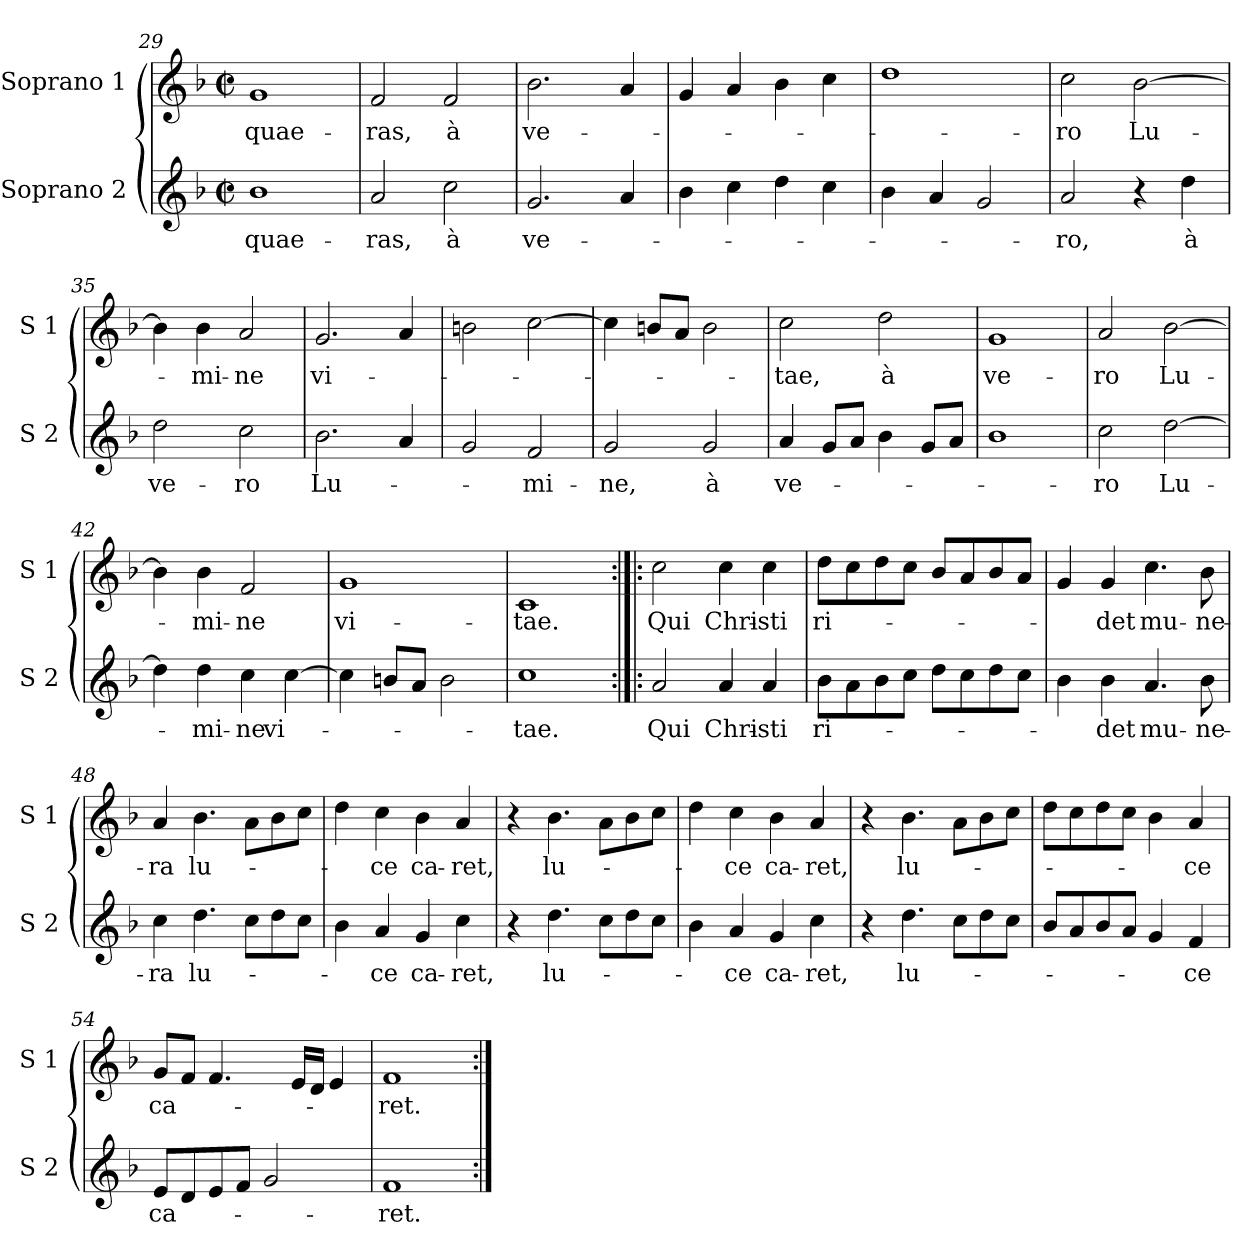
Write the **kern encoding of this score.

**kern	**text	**kern	**text
*part2	*part2	*part1	*part1
*staff2	*staff2	*staff1	*staff1
*I"Soprano 2	*	*I"Soprano 1	*
*I'S 2	*	*I'S 1	*
*clefG2	*	*clefG2	*
*k[b-]	*	*k[b-]	*
*F:	*	*F:	*
*M2/2	*	*M2/2	*
*met(c|)	*	*met(c|)	*
=29	=29	=29	=29
!	!LO:LY:b	!	!LO:LY:b
1b-	quae-	1g	quae-
=30	=30	=30	=30
!	!LO:LY:b	!	!LO:LY:b
2a/	-ras,	2f/	-ras,
!	!LO:LY:b	!	!LO:LY:b
2cc\	à	2f/	à
=31	=31	=31	=31
!	!LO:LY:b	!	!LO:LY:b
2.g/	ve-	2.b-\	ve-
4a/	.	4a/	.
=32	=32	=32	=32
4b-\	.	4g/	.
4cc\	.	4a/	.
4dd\	.	4b-\	.
4cc\	.	4cc\	.
!!LO:PB:g=z
=33	=33	=33	=33
4b-\	.	1dd	.
4a/	.	.	.
2g/	.	.	.
=34	=34	=34	=34
!	!LO:LY:b	!	!LO:LY:b
2a/	-ro,	2cc\	-ro
!	!	!	!LO:LY:b
4r	.	[2b-\	Lu-
!	!LO:LY:b	!	!
4dd\	à	.	.
=35	=35	=35	=35
!	!LO:LY:b	!	!
2dd\	ve-	4b-\]	.
!	!	!	!LO:LY:b
.	.	4b-\	-mi-
!	!LO:LY:b	!	!LO:LY:b
2cc\	-ro	2a/	-ne
=36	=36	=36	=36
!	!LO:LY:b	!	!LO:LY:b
2.b-\	Lu-	2.g/	vi-
4a/	.	4a/	.
=37	=37	=37	=37
2g/	.	2bn\	.
!	!LO:LY:b	!	!
2f/	-mi-	[2cc\	.
!!LO:LB:g=z
=38	=38	=38	=38
!	!LO:LY:b	!	!
2g/	-ne,	4cc\]	.
.	.	8bn/L	.
.	.	8a/J	.
!	!LO:LY:b	!	!
2g/	à	2b\	.
=39	=39	=39	=39
!	!LO:LY:b	!	!LO:LY:b
4a/	ve-	2cc\	-tae,
8g/L	.	.	.
8a/J	.	.	.
!	!	!	!LO:LY:b
4b-\	.	2dd\	à
8g/L	.	.	.
8a/J	.	.	.
=40	=40	=40	=40
!	!	!	!LO:LY:b
1b-	.	1g	ve-
=41	=41	=41	=41
!	!LO:LY:b	!	!LO:LY:b
2cc\	-ro	2a/	-ro
!	!LO:LY:b	!	!LO:LY:b
[2dd\	Lu-	[2b-\	Lu-
=42	=42	=42	=42
4dd\]	.	4b-\]	.
!	!LO:LY:b	!	!LO:LY:b
4dd\	-mi-	4b-\	-mi-
!	!LO:LY:b	!	!LO:LY:b
4cc\	-ne	2f/	-ne
!	!LO:LY:b	!	!
[4cc\	vi-	.	.
!!LO:LB:g=z
=43	=43	=43	=43
!	!	!	!LO:LY:b
4cc\]	.	1g	vi-
8bn/L	.	.	.
8a/J	.	.	.
2b\	.	.	.
=44	=44	=44	=44
!	!LO:LY:b	!	!LO:LY:b
1cc	-tae.	1c	-tae.
=45:|!|:	=45:|!|:	=45:|!|:	=45:|!|:
!	!LO:LY:b	!	!LO:LY:b
2a/	Qui	2cc\	Qui
!	!LO:LY:b	!	!LO:LY:b
4a/	Chri-	4cc\	Chri-
!	!LO:LY:b	!	!LO:LY:b
4a/	-sti	4cc\	-sti
=46	=46	=46	=46
!	!LO:LY:b	!	!LO:LY:b
8b-\L	ri-	8dd\L	ri-
8a\	.	8cc\	.
8b-\	.	8dd\	.
8cc\J	.	8cc\J	.
8dd\L	.	8b-/L	.
8cc\	.	8a/	.
8dd\	.	8b-/	.
8cc\J	.	8a/J	.
=47	=47	=47	=47
4b-\	.	4g/	.
!	!LO:LY:b	!	!LO:LY:b
4b-\	-det	4g/	-det
!	!LO:LY:b	!	!LO:LY:b
4.a/	mu-	4.cc\	mu-
!	!LO:LY:b	!	!LO:LY:b
8b-\	-ne-	8b-\	-ne-
!!LO:LB:g=z
=48	=48	=48	=48
!	!LO:LY:b	!	!LO:LY:b
4cc\	-ra	4a/	-ra
!	!LO:LY:b	!	!LO:LY:b
4.dd\	lu-	4.b-\	lu-
8cc\L	.	8a\L	.
8dd\	.	8b-\	.
8cc\J	.	8cc\J	.
=49	=49	=49	=49
4b-\	.	4dd\	.
!	!LO:LY:b	!	!LO:LY:b
4a/	-ce	4cc\	-ce
!	!LO:LY:b	!	!LO:LY:b
4g/	ca-	4b-\	ca-
!	!LO:LY:b	!	!LO:LY:b
4cc\	-ret,	4a/	-ret,
=50	=50	=50	=50
4r	.	4r	.
!	!LO:LY:b	!	!LO:LY:b
4.dd\	lu-	4.b-\	lu-
8cc\L	.	8a\L	.
8dd\	.	8b-\	.
8cc\J	.	8cc\J	.
=51	=51	=51	=51
4b-\	.	4dd\	.
!	!LO:LY:b	!	!LO:LY:b
4a/	-ce	4cc\	-ce
!	!LO:LY:b	!	!LO:LY:b
4g/	ca-	4b-\	ca-
!	!LO:LY:b	!	!LO:LY:b
4cc\	-ret,	4a/	-ret,
!!LO:LB:g=z
=52	=52	=52	=52
4r	.	4r	.
!	!LO:LY:b	!	!LO:LY:b
4.dd\	lu-	4.b-\	lu-
8cc\L	.	8a\L	.
8dd\	.	8b-\	.
8cc\J	.	8cc\J	.
=53	=53	=53	=53
8b-/L	.	8dd\L	.
8a/	.	8cc\	.
8b-/	.	8dd\	.
8a/J	.	8cc\J	.
4g/	.	4b-\	.
!	!LO:LY:b	!	!LO:LY:b
4f/	-ce	4a/	-ce
=54	=54	=54	=54
!	!LO:LY:b	!	!LO:LY:b
8e/L	ca-	8g/L	ca-
8d/	.	8f/J	.
8e/	.	4.f/	.
8f/J	.	.	.
2g/	.	.	.
.	.	16e/LL	.
.	.	16d/JJ	.
.	.	4e/	.
=55	=55	=55	=55
!	!LO:LY:b	!	!LO:LY:b
1f	-ret.	1f	-ret.
=:|!	=:|!	=:|!	=:|!
*-	*-	*-	*-
